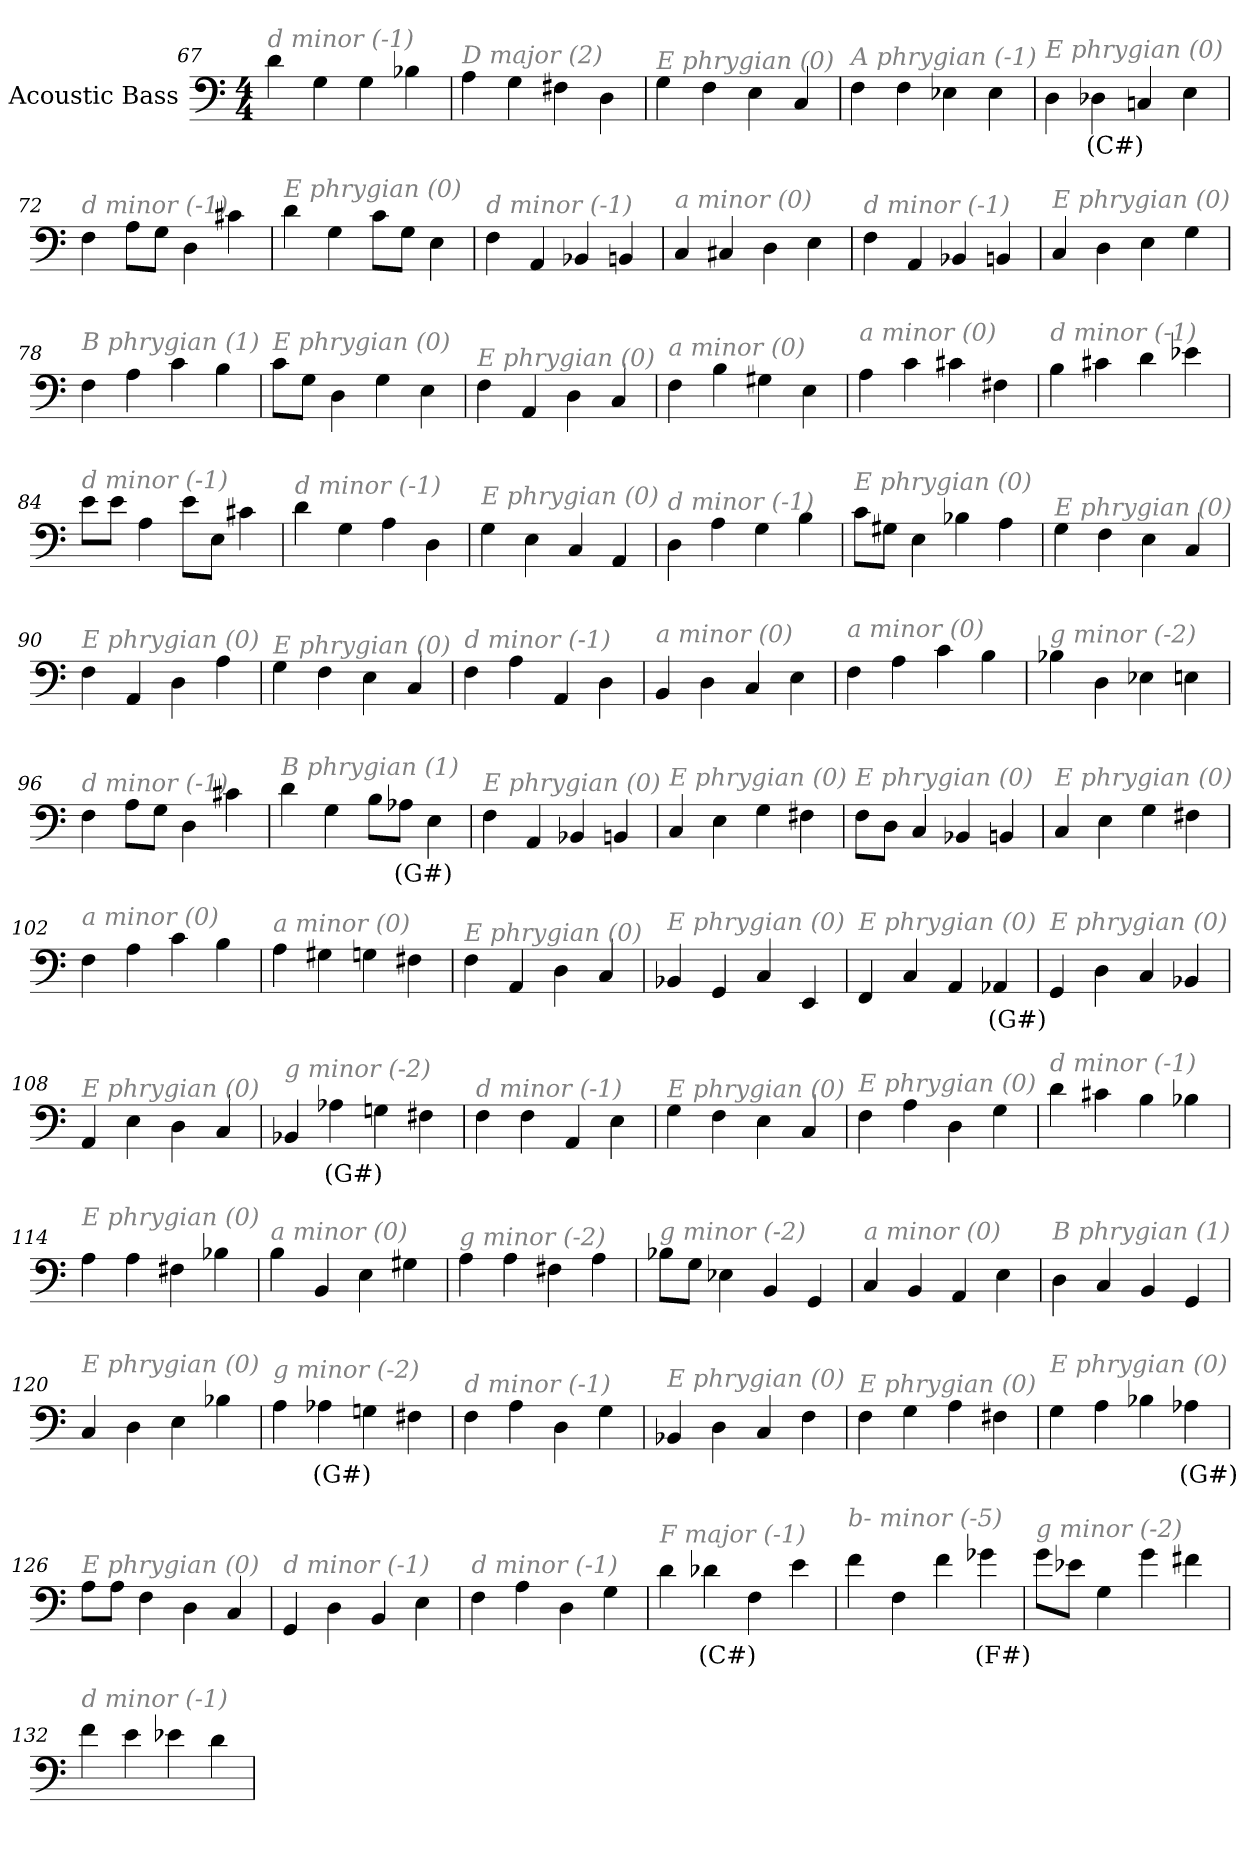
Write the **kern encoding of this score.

**kern	**text
*part1	*part1
*staff1	*staff1
*I"Acoustic Bass	*
*clefF4	*
*ITrd7c12	*
*k[]	*
*C:	*
*M4/4	*
=67	=67
!LO:TX:i:color=#808080:t=d minor (-1)	!
4D	.
4GG	.
4GG	.
4BB-X	.
=68	=68
!LO:TX:i:color=#808080:t=D major (2)	!
4AA	.
4GG	.
4FF#X	.
4DD	.
=69	=69
!LO:TX:i:color=#808080:t=E phrygian (0)	!
4GG	.
4FF	.
4EE	.
4CC	.
=70	=70
!LO:TX:i:color=#808080:t=A phrygian (-1)	!
4FF	.
4FF	.
4EE-X	.
4EE-	.
=71	=71
!LO:TX:i:color=#808080:t=E phrygian (0)	!
4DD	.
4DD-Xi	(C#)
4CCn	.
4EE	.
=72	=72
!LO:TX:i:color=#808080:t=d minor (-1)	!
4FF	.
8AAL	.
8GGJ	.
4DD	.
4C#X	.
=73	=73
!LO:TX:i:color=#808080:t=E phrygian (0)	!
4D	.
4GG	.
8CL	.
8GGJ	.
4EE	.
=74	=74
!LO:TX:i:color=#808080:t=d minor (-1)	!
4FF	.
4AAA	.
4BBB-X	.
4BBBn	.
=75	=75
!LO:TX:i:color=#808080:t=a minor (0)	!
4CC	.
4CC#X	.
4DD	.
4EE	.
=76	=76
!LO:TX:i:color=#808080:t=d minor (-1)	!
4FF	.
4AAA	.
4BBB-X	.
4BBBn	.
=77	=77
!LO:TX:i:color=#808080:t=E phrygian (0)	!
4CC	.
4DD	.
4EE	.
4GG	.
=78	=78
!LO:TX:i:color=#808080:t=B phrygian (1)	!
4FF	.
4AA	.
4C	.
4BB	.
=79	=79
!LO:TX:i:color=#808080:t=E phrygian (0)	!
8CL	.
8GGJ	.
4DD	.
4GG	.
4EE	.
=80	=80
!LO:TX:i:color=#808080:t=E phrygian (0)	!
4FF	.
4AAA	.
4DD	.
4CC	.
=81	=81
!LO:TX:i:color=#808080:t=a minor (0)	!
4FF	.
4BB	.
4GG#X	.
4EE	.
=82	=82
!LO:TX:i:color=#808080:t=a minor (0)	!
4AA	.
4C	.
4C#X	.
4FF#X	.
=83	=83
!LO:TX:i:color=#808080:t=d minor (-1)	!
4BB	.
4C#X	.
4D	.
4E-X	.
=84	=84
!LO:TX:i:color=#808080:t=d minor (-1)	!
8EL	.
8EJ	.
4AA	.
8EL	.
8EEJ	.
4C#X	.
=85	=85
!LO:TX:i:color=#808080:t=d minor (-1)	!
4D	.
4GG	.
4AA	.
4DD	.
=86	=86
!LO:TX:i:color=#808080:t=E phrygian (0)	!
4GG	.
4EE	.
4CC	.
4AAA	.
=87	=87
!LO:TX:i:color=#808080:t=d minor (-1)	!
4DD	.
4AA	.
4GG	.
4BB	.
=88	=88
!LO:TX:i:color=#808080:t=E phrygian (0)	!
8CL	.
8GG#XJ	.
4EE	.
4BB-X	.
4AA	.
=89	=89
!LO:TX:i:color=#808080:t=E phrygian (0)	!
4GG	.
4FF	.
4EE	.
4CC	.
=90	=90
!LO:TX:i:color=#808080:t=E phrygian (0)	!
4FF	.
4AAA	.
4DD	.
4AA	.
=91	=91
!LO:TX:i:color=#808080:t=E phrygian (0)	!
4GG	.
4FF	.
4EE	.
4CC	.
=92	=92
!LO:TX:i:color=#808080:t=d minor (-1)	!
4FF	.
4AA	.
4AAA	.
4DD	.
=93	=93
!LO:TX:i:color=#808080:t=a minor (0)	!
4BBB	.
4DD	.
4CC	.
4EE	.
=94	=94
!LO:TX:i:color=#808080:t=a minor (0)	!
4FF	.
4AA	.
4C	.
4BB	.
=95	=95
!LO:TX:i:color=#808080:t=g minor (-2)	!
4BB-X	.
4DD	.
4EE-X	.
4EEn	.
=96	=96
!LO:TX:i:color=#808080:t=d minor (-1)	!
4FF	.
8AAL	.
8GGJ	.
4DD	.
4C#X	.
=97	=97
!LO:TX:i:color=#808080:t=B phrygian (1)	!
4D	.
4GG	.
8BBL	.
8AA-XiJ	(G#)
4EE	.
=98	=98
!LO:TX:i:color=#808080:t=E phrygian (0)	!
4FF	.
4AAA	.
4BBB-X	.
4BBBn	.
=99	=99
!LO:TX:i:color=#808080:t=E phrygian (0)	!
4CC	.
4EE	.
4GG	.
4FF#X	.
=100	=100
!LO:TX:i:color=#808080:t=E phrygian (0)	!
8FFL	.
8DDJ	.
4CC	.
4BBB-X	.
4BBBn	.
=101	=101
!LO:TX:i:color=#808080:t=E phrygian (0)	!
4CC	.
4EE	.
4GG	.
4FF#X	.
=102	=102
!LO:TX:i:color=#808080:t=a minor (0)	!
4FF	.
4AA	.
4C	.
4BB	.
=103	=103
!LO:TX:i:color=#808080:t=a minor (0)	!
4AA	.
4GG#X	.
4GGn	.
4FF#X	.
=104	=104
!LO:TX:i:color=#808080:t=E phrygian (0)	!
4FF	.
4AAA	.
4DD	.
4CC	.
=105	=105
!LO:TX:i:color=#808080:t=E phrygian (0)	!
4BBB-X	.
4GGG	.
4CC	.
4EEE	.
=106	=106
!LO:TX:i:color=#808080:t=E phrygian (0)	!
4FFF	.
4CC	.
4AAA	.
4AAA-Xi	(G#)
=107	=107
!LO:TX:i:color=#808080:t=E phrygian (0)	!
4GGG	.
4DD	.
4CC	.
4BBB-X	.
=108	=108
!LO:TX:i:color=#808080:t=E phrygian (0)	!
4AAA	.
4EE	.
4DD	.
4CC	.
=109	=109
!LO:TX:i:color=#808080:t=g minor (-2)	!
4BBB-X	.
4AA-Xi	(G#)
4GGn	.
4FF#X	.
=110	=110
!LO:TX:i:color=#808080:t=d minor (-1)	!
4FF	.
4FF	.
4AAA	.
4EE	.
=111	=111
!LO:TX:i:color=#808080:t=E phrygian (0)	!
4GG	.
4FF	.
4EE	.
4CC	.
=112	=112
!LO:TX:i:color=#808080:t=E phrygian (0)	!
4FF	.
4AA	.
4DD	.
4GG	.
=113	=113
!LO:TX:i:color=#808080:t=d minor (-1)	!
4D	.
4C#X	.
4BB	.
4BB-X	.
=114	=114
!LO:TX:i:color=#808080:t=E phrygian (0)	!
4AA	.
4AA	.
4FF#X	.
4BB-X	.
=115	=115
!LO:TX:i:color=#808080:t=a minor (0)	!
4BB	.
4BBB	.
4EE	.
4GG#X	.
=116	=116
!LO:TX:i:color=#808080:t=g minor (-2)	!
4AA	.
4AA	.
4FF#X	.
4AA	.
=117	=117
!LO:TX:i:color=#808080:t=g minor (-2)	!
8BB-XL	.
8GGJ	.
4EE-X	.
4BBB	.
4GGG	.
=118	=118
!LO:TX:i:color=#808080:t=a minor (0)	!
4CC	.
4BBB	.
4AAA	.
4EE	.
=119	=119
!LO:TX:i:color=#808080:t=B phrygian (1)	!
4DD	.
4CC	.
4BBB	.
4GGG	.
=120	=120
!LO:TX:i:color=#808080:t=E phrygian (0)	!
4CC	.
4DD	.
4EE	.
4BB-X	.
=121	=121
!LO:TX:i:color=#808080:t=g minor (-2)	!
4AA	.
4AA-Xi	(G#)
4GGn	.
4FF#X	.
=122	=122
!LO:TX:i:color=#808080:t=d minor (-1)	!
4FF	.
4AA	.
4DD	.
4GG	.
=123	=123
!LO:TX:i:color=#808080:t=E phrygian (0)	!
4BBB-X	.
4DD	.
4CC	.
4FF	.
=124	=124
!LO:TX:i:color=#808080:t=E phrygian (0)	!
4FF	.
4GG	.
4AA	.
4FF#X	.
=125	=125
!LO:TX:i:color=#808080:t=E phrygian (0)	!
4GG	.
4AA	.
4BB-X	.
4AA-Xi	(G#)
=126	=126
!LO:TX:i:color=#808080:t=E phrygian (0)	!
8AAL	.
8AAJ	.
4FF	.
4DD	.
4CC	.
=127	=127
!LO:TX:i:color=#808080:t=d minor (-1)	!
4GGG	.
4DD	.
4BBB	.
4EE	.
=128	=128
!LO:TX:i:color=#808080:t=d minor (-1)	!
4FF	.
4AA	.
4DD	.
4GG	.
=129	=129
!LO:TX:i:color=#808080:t=F major (-1)	!
4D	.
4D-Xi	(C#)
4FF	.
4E	.
=130	=130
!LO:TX:i:color=#808080:t=b- minor (-5)	!
4F	.
4FF	.
4F	.
4G-Xi	(F#)
=131	=131
!LO:TX:i:color=#808080:t=g minor (-2)	!
8GL	.
8E-XJ	.
4GG	.
4G	.
4F#X	.
=132	=132
!LO:TX:i:color=#808080:t=d minor (-1)	!
4F	.
4E	.
4E-X	.
4D	.
=	=
*-	*-
